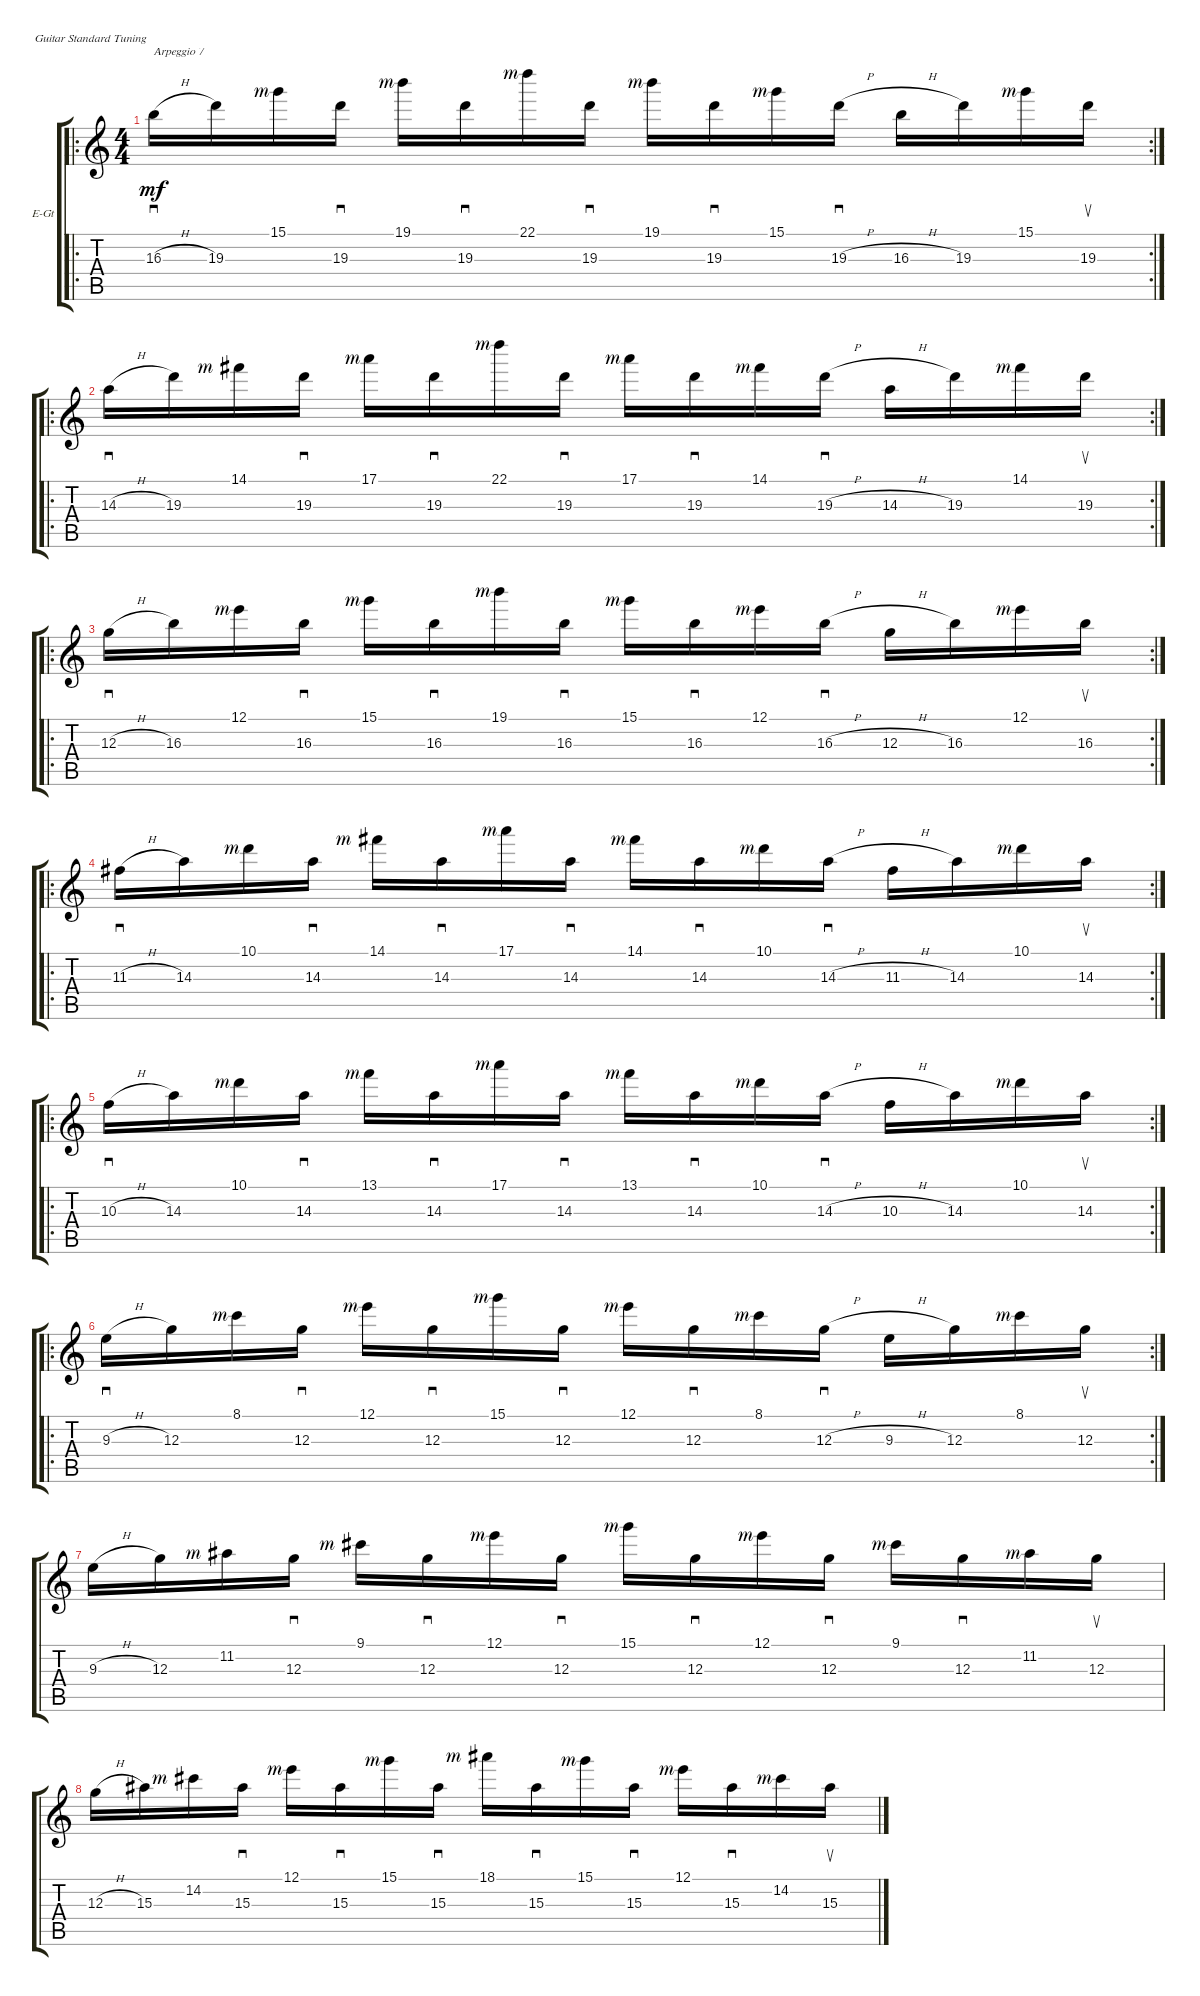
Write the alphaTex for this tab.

\defaultSystemsLayout 4
\bracketExtendMode groupsimilarinstruments
\firstSystemTrackNameOrientation horizontal
\otherSystemsTrackNameOrientation horizontal
\track ("Electric Guitar" "E-Gt") {instrument overdrivenguitar}
\staff {score tabs}
\tuning (E4 B3 G3 D3 A2 E2)
\ro
\rc 2
\ts (4 4)
\tempo (180 hide)
\clef g2
\ks c
16.3{h}.16{sd txt "Arpeggio 7" dy mf} 19.3.16 15.1{rf 3}.16 19.3.16{sd} 19.1{rf 3}.16 19.3.16{sd} 22.1{rf 3}.16 19.3.16{sd} 19.1{rf 3}.16 19.3.16{sd} 15.1{rf 3}.16 19.3{h}.16{sd} 16.3{h}.16 19.3.16 15.1{rf 3}.16 19.3.16{su} |
\ro
\rc 2
14.3{h}.16{sd} 19.3.16 14.1{rf 3}.16 19.3.16{sd} 17.1{rf 3}.16 19.3.16{sd} 22.1{rf 3}.16 19.3.16{sd} 17.1{rf 3}.16 19.3.16{sd} 14.1{rf 3}.16 19.3{h}.16{sd} 14.3{h}.16 19.3.16 14.1{rf 3}.16 19.3.16{su} |
\ro
\rc 2
12.3{h}.16{sd} 16.3.16 12.1{rf 3}.16 16.3.16{sd} 15.1{rf 3}.16 16.3.16{sd} 19.1{rf 3}.16 16.3.16{sd} 15.1{rf 3}.16 16.3.16{sd} 12.1{rf 3}.16 16.3{h}.16{sd} 12.3{h}.16 16.3.16 12.1{rf 3}.16 16.3.16{su} |
\ro
\rc 2
11.3{h}.16{sd} 14.3.16 10.1{rf 3}.16 14.3.16{sd} 14.1{rf 3}.16 14.3.16{sd} 17.1{rf 3}.16 14.3.16{sd} 14.1{rf 3}.16 14.3.16{sd} 10.1{rf 3}.16 14.3{h}.16{sd} 11.3{h}.16 14.3.16 10.1{rf 3}.16 14.3.16{su} |
\ro
\rc 2
10.3{h}.16{sd} 14.3.16 10.1{rf 3}.16 14.3.16{sd} 13.1{rf 3}.16 14.3.16{sd} 17.1{rf 3}.16 14.3.16{sd} 13.1{rf 3}.16 14.3.16{sd} 10.1{rf 3}.16 14.3{h}.16{sd} 10.3{h}.16 14.3.16 10.1{rf 3}.16 14.3.16{su} |
\ro
\rc 2
9.3{h}.16{sd} 12.3.16 8.1{rf 3}.16 12.3.16{sd} 12.1{rf 3}.16 12.3.16{sd} 15.1{rf 3}.16 12.3.16{sd} 12.1{rf 3}.16 12.3.16{sd} 8.1{rf 3}.16 12.3{h}.16{sd} 9.3{h}.16 12.3.16 8.1{rf 3}.16 12.3.16{su} |
9.3{h}.16 12.3.16 11.2{rf 3}.16 12.3.16{sd} 9.1{rf 3}.16 12.3.16{sd} 12.1{rf 3}.16 12.3.16{sd} 15.1{rf 3}.16 12.3.16{sd} 12.1{rf 3}.16 12.3.16{sd} 9.1{rf 3}.16 12.3.16{sd} 11.2{rf 3}.16 12.3.16{su} |
12.3{h}.16 15.3.16 14.2{rf 3}.16 15.3.16{sd} 12.1{rf 3}.16 15.3.16{sd} 15.1{rf 3}.16 15.3.16{sd} 18.1{rf 3}.16 15.3.16{sd} 15.1{rf 3}.16 15.3.16{sd} 12.1{rf 3}.16 15.3.16{sd} 14.2{rf 3}.16 15.3.16{su}
